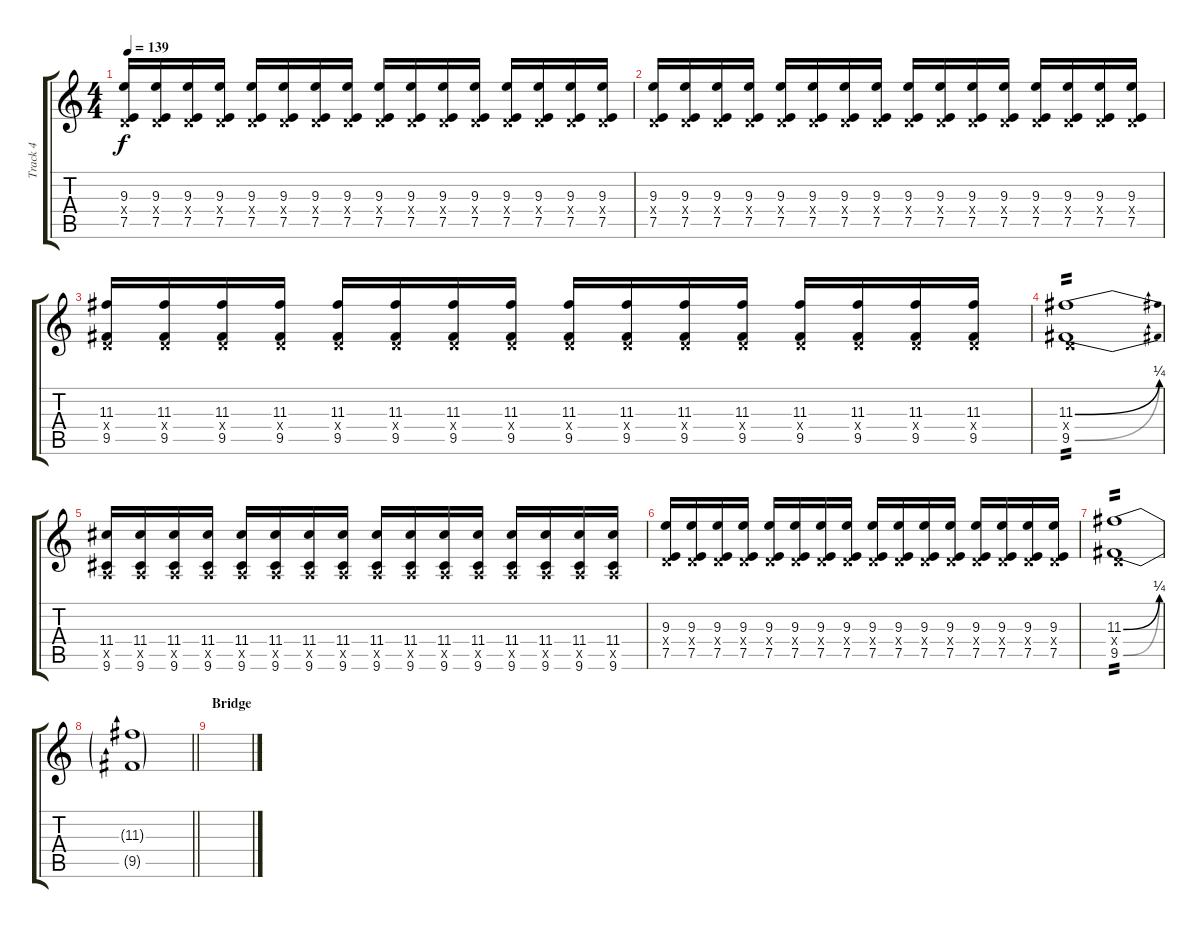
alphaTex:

\track ("Track 4" "Track 4") {instrument overdrivenguitar}
\staff {score tabs}
\tuning (E4 B3 G3 D3 A2 E2) {hide}
\ts (4 4)
\tempo 139
\clef g2
\ks c
(9.3 0.4{x} 7.5).16{dy f} (9.3 0.4{x} 7.5).16 (9.3 0.4{x} 7.5).16 (9.3 0.4{x} 7.5).16 (9.3 0.4{x} 7.5).16 (9.3 0.4{x} 7.5).16 (9.3 0.4{x} 7.5).16 (9.3 0.4{x} 7.5).16 (9.3 0.4{x} 7.5).16 (9.3 0.4{x} 7.5).16 (9.3 0.4{x} 7.5).16 (9.3 0.4{x} 7.5).16 (9.3 0.4{x} 7.5).16 (9.3 0.4{x} 7.5).16 (9.3 0.4{x} 7.5).16 (9.3 0.4{x} 7.5).16 |
(9.3 0.4{x} 7.5).16 (9.3 0.4{x} 7.5).16 (9.3 0.4{x} 7.5).16 (9.3 0.4{x} 7.5).16 (9.3 0.4{x} 7.5).16 (9.3 0.4{x} 7.5).16 (9.3 0.4{x} 7.5).16 (9.3 0.4{x} 7.5).16 (9.3 0.4{x} 7.5).16 (9.3 0.4{x} 7.5).16 (9.3 0.4{x} 7.5).16 (9.3 0.4{x} 7.5).16 (9.3 0.4{x} 7.5).16 (9.3 0.4{x} 7.5).16 (9.3 0.4{x} 7.5).16 (9.3 0.4{x} 7.5).16 |
(11.3 0.4{x} 9.5).16 (11.3 0.4{x} 9.5).16 (11.3 0.4{x} 9.5).16 (11.3 0.4{x} 9.5).16 (11.3 0.4{x} 9.5).16 (11.3 0.4{x} 9.5).16 (11.3 0.4{x} 9.5).16 (11.3 0.4{x} 9.5).16 (11.3 0.4{x} 9.5).16 (11.3 0.4{x} 9.5).16 (11.3 0.4{x} 9.5).16 (11.3 0.4{x} 9.5).16 (11.3 0.4{x} 9.5).16 (11.3 0.4{x} 9.5).16 (11.3 0.4{x} 9.5).16 (11.3 0.4{x} 9.5).16 |
(11.3{be (bend 0 0 60 1)} 0.4{x} 9.5{be (bend 0 0 60 1)}).1{tp 2} |
(11.4 0.5{x} 9.6).16 (11.4 0.5{x} 9.6).16 (11.4 0.5{x} 9.6).16 (11.4 0.5{x} 9.6).16 (11.4 0.5{x} 9.6).16 (11.4 0.5{x} 9.6).16 (11.4 0.5{x} 9.6).16 (11.4 0.5{x} 9.6).16 (11.4 0.5{x} 9.6).16 (11.4 0.5{x} 9.6).16 (11.4 0.5{x} 9.6).16 (11.4 0.5{x} 9.6).16 (11.4 0.5{x} 9.6).16 (11.4 0.5{x} 9.6).16 (11.4 0.5{x} 9.6).16 (11.4 0.5{x} 9.6).16 |
(9.3 0.4{x} 7.5).16 (9.3 0.4{x} 7.5).16 (9.3 0.4{x} 7.5).16 (9.3 0.4{x} 7.5).16 (9.3 0.4{x} 7.5).16 (9.3 0.4{x} 7.5).16 (9.3 0.4{x} 7.5).16 (9.3 0.4{x} 7.5).16 (9.3 0.4{x} 7.5).16 (9.3 0.4{x} 7.5).16 (9.3 0.4{x} 7.5).16 (9.3 0.4{x} 7.5).16 (9.3 0.4{x} 7.5).16 (9.3 0.4{x} 7.5).16 (9.3 0.4{x} 7.5).16 (9.3 0.4{x} 7.5).16 |
(11.3{be (bend 0 0 60 1)} 0.4{x} 9.5{be (bend 0 0 60 1)}).1{tp 2} |
\barLineRight lightlight
(11.3{t} 9.5{t}).1 |
\section ("" "Bridge")
